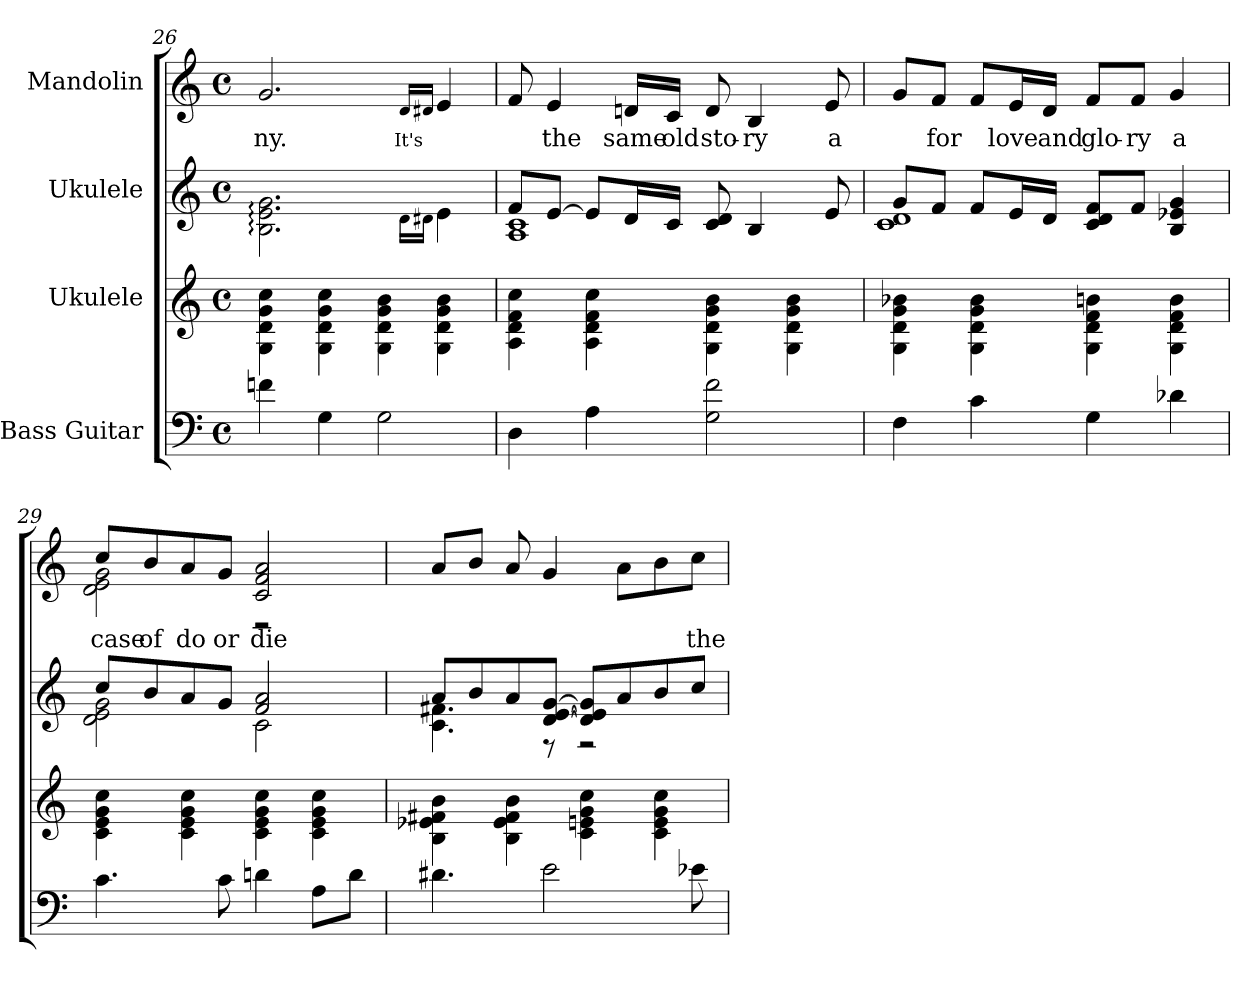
**kern	**kern	**kern	**kern	**text
*part4	*part3	*part2	*part1	*part1
*staff4	*staff3	*staff2	*staff1	*staff1
*I"Bass Guitar	*I"Ukulele	*I"Ukulele	*I"Mandolin	*
*clefF4	*	*	*clefG2	*
*ITrd7c12	*	*	*	*
*k[]	*k[]	*k[]	*k[]	*
*C:	*C:	*C:	*C:	*
*M4/4	*M4/4	*M4/4	*M4/4	*
*met(c)	*met(c)	*met(c)	*met(c)	*
=26	=26	=26	=26	=26
!	!	!	!	!LO:LY:b:color=#00007F
4Fni\	4Gj\ 4dj 4gj 4ccj	2.BZ\: 2.eZ: 2.gZ:	2.gV/	-ny.
4GGi\	4Gj\ 4dj 4gj 4ccj	.	.	.
2GGi\	4Gj\ 4dj 4gj 4bj	.	.	.
!	!	!	!	!LO:LY:b:color=#00007F
.	.	16qdZ\LL	16qdV/LL	It's
.	.	16qd#Z\JJ	16qd#XV/JJ	.
.	4Gj\ 4dj 4gj 4bj	4eZ\	4eV/	.
=27	=27	=27	=27	=27
*	*	*^	*	*
4DDi\	4Aj\ 4dj 4fj 4ccj	8fZ/L	1AZ 1cZ	8fV/	.
!	!	!	!	!	!LO:LY:b:color=#00007F
.	.	[8eZ/J	.	4eV/	the
4AAi\	4Aj\ 4dj 4fj 4ccj	8eZ/L]	.	.	.
!	!	!	!	!	!LO:LY:b:color=#00007F
.	.	16dZ/L	.	16dnV/LL	same
!	!	!	!	!	!LO:LY:b:color=#00007F
.	.	16cZ/JJ	.	16cV/JJ	old
!	!	!	!	!	!LO:LY:b:color=#00007F
2GGi\ 2Fi	4Gj\ 4dj 4gj 4bj	8cZ/ 8dZ	.	8dV/	sto-
!	!	!	!	!	!LO:LY:b:color=#00007F
.	.	4BZ/	.	4BV/	-ry
.	4Gj\ 4dj 4gj 4bj	.	.	.	.
!	!	!	!	!	!LO:LY:b:color=#00007F
.	.	8eZ/	.	8eV/	a
!!LO:PB:g=z
=28	=28	=28	=28	=28	=28
4FFi\	4Gj\ 4dj 4gj 4b-j	8gZ/L	1cZ 1dZ	8gV/L	.
!	!	!	!	!	!LO:LY:b:color=#00007F
.	.	8fZ/J	.	8fV/J	for
4Ci\	4Gj\ 4dj 4gj 4b-j	8fZ/L	.	8fV/L	.
!	!	!	!	!	!LO:LY:b:color=#00007F
.	.	16eZ/L	.	16eV/L	love
!	!	!	!	!	!LO:LY:b:color=#00007F
.	.	16dZ/JJ	.	16dV/JJ	and
!	!	!	!	!	!LO:LY:b:color=#00007F
4GGi\	4Gj\ 4dj 4fj 4bj	8cZ/ 8dZ 8fZL	.	8fV/L	glo-
!	!	!	!	!	!LO:LY:b:color=#00007F
.	.	8fZ/J	.	8fV/J	-ry
!	!	!	!	!	!LO:LY:b:color=#00007F
4D-Xi\	4Gj\ 4dj 4fj 4bj	4BZ/ 4e-Z 4gZ	.	4gV/	a
=29	=29	=29	=29	=29	=29
*	*	*	*	*^	*
!	!	!	!	!	!	!LO:LY:b:color=#00007F
4.Ci\	4cj\ 4ej 4gj 4ccj	8ccZ/L	2dZ\ 2eZ 2gZ	8ccV/L	2dV\ 2eV 2gV	case
!	!	!	!	!	!	!LO:LY:b:color=#00007F
.	.	8bZ/	.	8bV/	.	of
!	!	!	!	!	!	!LO:LY:b:color=#00007F
.	4cj\ 4ej 4gj 4ccj	8aZ/	.	8aV/	.	do
!	!	!	!	!	!	!LO:LY:b:color=#00007F
8Ci\	.	8gZ/J	.	8gV/J	.	or
!	!	!	!	!	!	!LO:LY:b:color=#00007F
4Dni\	4cj\ 4ej 4gj 4ccj	2fZ/ 2aZ	2cZ\	2cV/ 2fV 2aV	2r	die
8AAi\L	4cj\ 4ej 4gj 4ccj	.	.	.	.	.
8Di\J	.	.	.	.	.	.
*	*	*	*	*v	*v	*
=30	=30	=30	=30	=30	=30
4.D#Xi\	4Bj\ 4e-j 4f#j 4bj	8aZ/L	4.cZ\ 4.f#Z	8aV/L	.
.	.	8bZ/	.	8bV/J	.
.	4Bj\ 4e-j 4f#j 4bj	8aZ/	.	8aV/	.
2Ei\	.	[8dZ/ [8eZ [8gZJ	8r	4gV/	.
.	4cj\ 4ej 4gj 4ccj	8dZ/] 8eZ] 8gZ]L	2r	.	.
.	.	8aZ/	.	8aV\L	.
.	4cj\ 4ej 4gj 4ccj	8bZ/	.	8bV\	.
!	!	!	!	!	!LO:LY:b:color=#00007F
8E-Xi\	.	8ccZ/J	.	8ccV\J	the
*	*	*v	*v	*	*
=	=	=	=	=
*-	*-	*-	*-	*-
